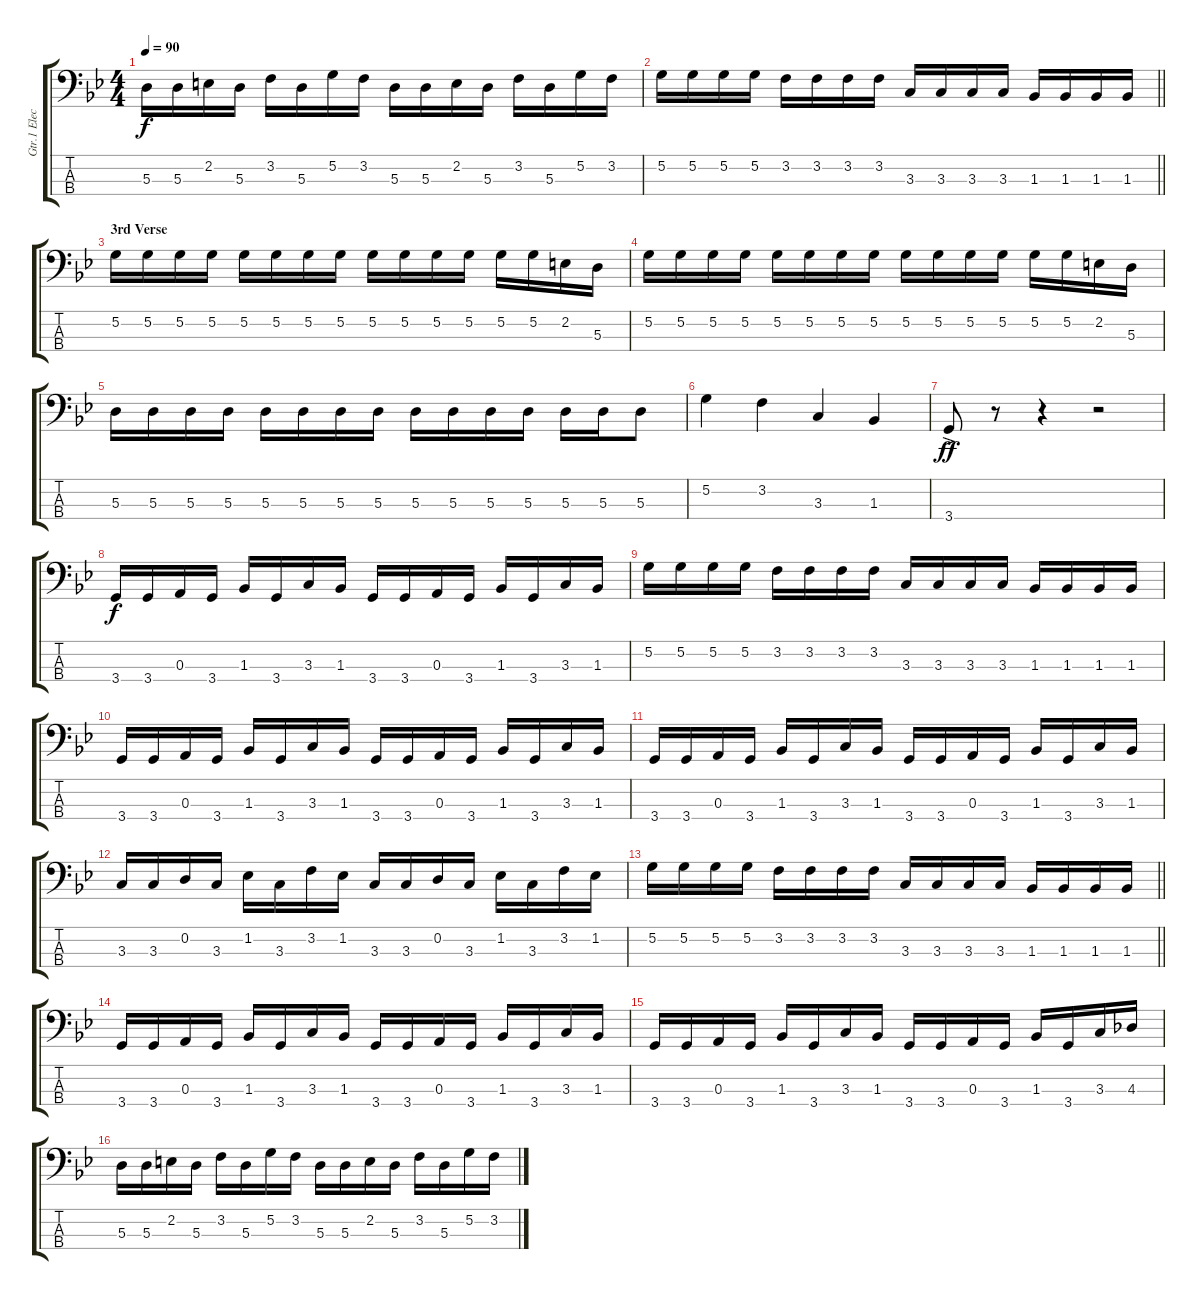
\track ("Gtr.1 Electric Bass (Finger)" "Gtr.1 Elec") {instrument electricbassfinger}
\staff {score tabs}
\tuning (G2 D2 A1 E1) {hide}
\ts (4 4)
\tempo 90
\clef f4
\ks bb
5.3.16{dy f} 5.3.16 2.2.16 5.3.16 3.2.16 5.3.16 5.2.16 3.2.16 5.3.16 5.3.16 2.2.16 5.3.16 3.2.16 5.3.16 5.2.16 3.2.16 |
\barLineRight lightlight
5.2.16 5.2.16 5.2.16 5.2.16 3.2.16 3.2.16 3.2.16 3.2.16 3.3.16 3.3.16 3.3.16 3.3.16 1.3.16 1.3.16 1.3.16 1.3.16 |
\section ("" "3rd Verse")
5.2.16 5.2.16 5.2.16 5.2.16 5.2.16 5.2.16 5.2.16 5.2.16 5.2.16 5.2.16 5.2.16 5.2.16 5.2.16 5.2.16 2.2.16 5.3.16 |
5.2.16 5.2.16 5.2.16 5.2.16 5.2.16 5.2.16 5.2.16 5.2.16 5.2.16 5.2.16 5.2.16 5.2.16 5.2.16 5.2.16 2.2.16 5.3.16 |
5.3.16 5.3.16 5.3.16 5.3.16 5.3.16 5.3.16 5.3.16 5.3.16 5.3.16 5.3.16 5.3.16 5.3.16 5.3.16 5.3.16 5.3.8 |
5.2.4 3.2.4 3.3.4 1.3.4 |
3.4{ac}.8{dy ff} r.8 r.4 r.2 |
3.4.16{dy f} 3.4.16 0.3.16 3.4.16 1.3.16 3.4.16 3.3.16 1.3.16 3.4.16 3.4.16 0.3.16 3.4.16 1.3.16 3.4.16 3.3.16 1.3.16 |
5.2.16 5.2.16 5.2.16 5.2.16 3.2.16 3.2.16 3.2.16 3.2.16 3.3.16 3.3.16 3.3.16 3.3.16 1.3.16 1.3.16 1.3.16 1.3.16 |
3.4.16 3.4.16 0.3.16 3.4.16 1.3.16 3.4.16 3.3.16 1.3.16 3.4.16 3.4.16 0.3.16 3.4.16 1.3.16 3.4.16 3.3.16 1.3.16 |
3.4.16 3.4.16 0.3.16 3.4.16 1.3.16 3.4.16 3.3.16 1.3.16 3.4.16 3.4.16 0.3.16 3.4.16 1.3.16 3.4.16 3.3.16 1.3.16 |
3.3.16 3.3.16 0.2.16 3.3.16 1.2.16 3.3.16 3.2.16 1.2.16 3.3.16 3.3.16 0.2.16 3.3.16 1.2.16 3.3.16 3.2.16 1.2.16 |
\barLineRight lightlight
5.2.16 5.2.16 5.2.16 5.2.16 3.2.16 3.2.16 3.2.16 3.2.16 3.3.16 3.3.16 3.3.16 3.3.16 1.3.16 1.3.16 1.3.16 1.3.16 |
3.4.16 3.4.16 0.3.16 3.4.16 1.3.16 3.4.16 3.3.16 1.3.16 3.4.16 3.4.16 0.3.16 3.4.16 1.3.16 3.4.16 3.3.16 1.3.16 |
3.4.16 3.4.16 0.3.16 3.4.16 1.3.16 3.4.16 3.3.16 1.3.16 3.4.16 3.4.16 0.3.16 3.4.16 1.3.16 3.4.16 3.3.16 4.3.16 |
5.3.16 5.3.16 2.2.16 5.3.16 3.2.16 5.3.16 5.2.16 3.2.16 5.3.16 5.3.16 2.2.16 5.3.16 3.2.16 5.3.16 5.2.16 3.2.16
